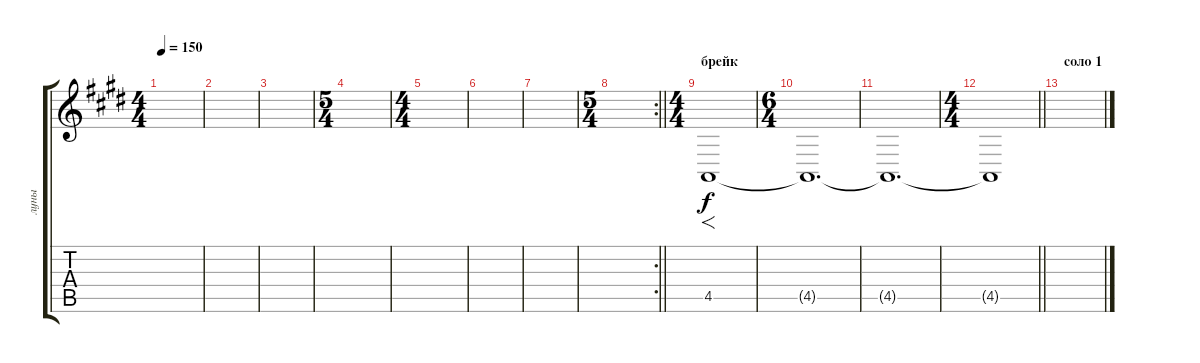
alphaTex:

\track ("луны" "луны") {instrument stringensemble1}
\staff {score tabs}
\tuning (C4 G3 Eb3 Bb2 F2 C2) {hide}
\ts (4 4)
\tempo 150
\clef g2
\ks c#minor
|
|
|
\ts (5 4)
|
\ts (4 4)
|
|
|
\rc 2
\ts (5 4)
\barLineRight lightlight
|
\ts (4 4)
\section ("" "брейк")
4.5.1{f instrument stringensemble1} |
\ts (6 4)
4.5{t}.1{d dy f} |
4.5{t}.1{d} |
\ts (4 4)
\barLineRight lightlight
4.5{t}.1 |
\section ("" "соло 1")
